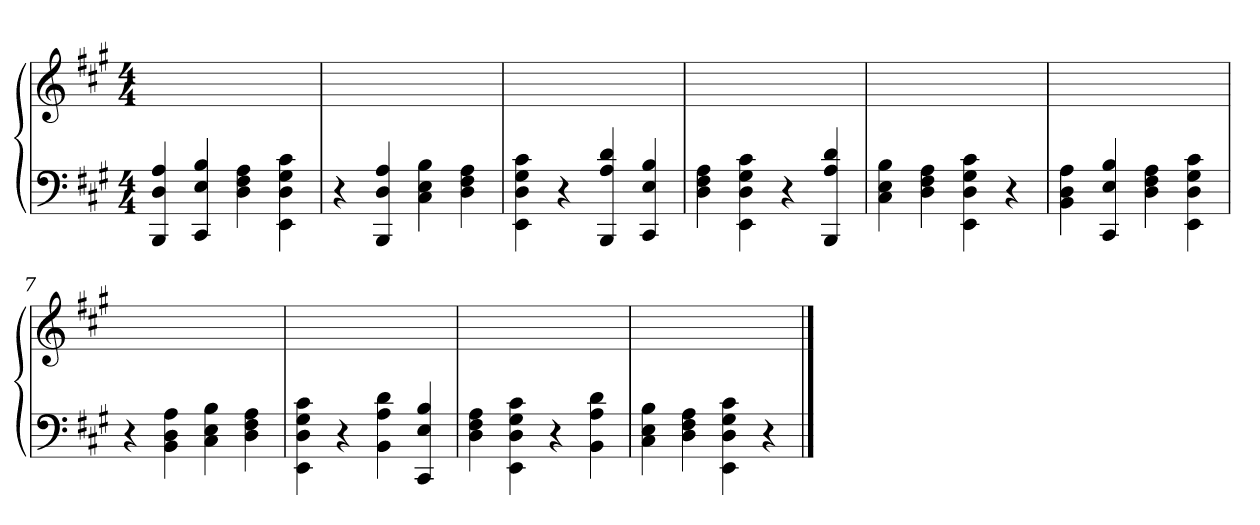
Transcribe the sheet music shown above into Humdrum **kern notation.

**kern	**kern
*part2	*part1
*staff2	*staff1
*clefF4	*clefG2
*k[f#c#g#]	*k[f#c#g#]
*A:	*A:
*M4/4	*M4/4
*MM60	*MM60
=1	=1
4BBB 4D 4A	1ryy
4CC# 4E 4B	.
4D 4F# 4A	.
4EE 4D 4G# 4c#	.
=2	=2
4r	1ryy
4BBB 4D 4A	.
4C# 4E 4B	.
4D 4F# 4A	.
=3	=3
4EE 4D 4G# 4c#	1ryy
4r	.
4BBB 4A 4d	.
4CC# 4E 4B	.
=4	=4
4D 4F# 4A	1ryy
4EE 4D 4G# 4c#	.
4r	.
4BBB 4A 4d	.
=5	=5
4C# 4E 4B	1ryy
4D 4F# 4A	.
4EE 4D 4G# 4c#	.
4r	.
=6	=6
4BB 4D 4A	1ryy
4CC# 4E 4B	.
4D 4F# 4A	.
4EE 4D 4G# 4c#	.
=7	=7
4r	1ryy
4BB 4D 4A	.
4C# 4E 4B	.
4D 4F# 4A	.
=8	=8
4EE 4D 4G# 4c#	1ryy
4r	.
4BB 4A 4d	.
4CC# 4E 4B	.
=9	=9
4D 4F# 4A	1ryy
4EE 4D 4G# 4c#	.
4r	.
4BB 4A 4d	.
=10	=10
4C# 4E 4B	1ryy
4D 4F# 4A	.
4EE 4D 4G# 4c#	.
4r	.
==	==
*-	*-
